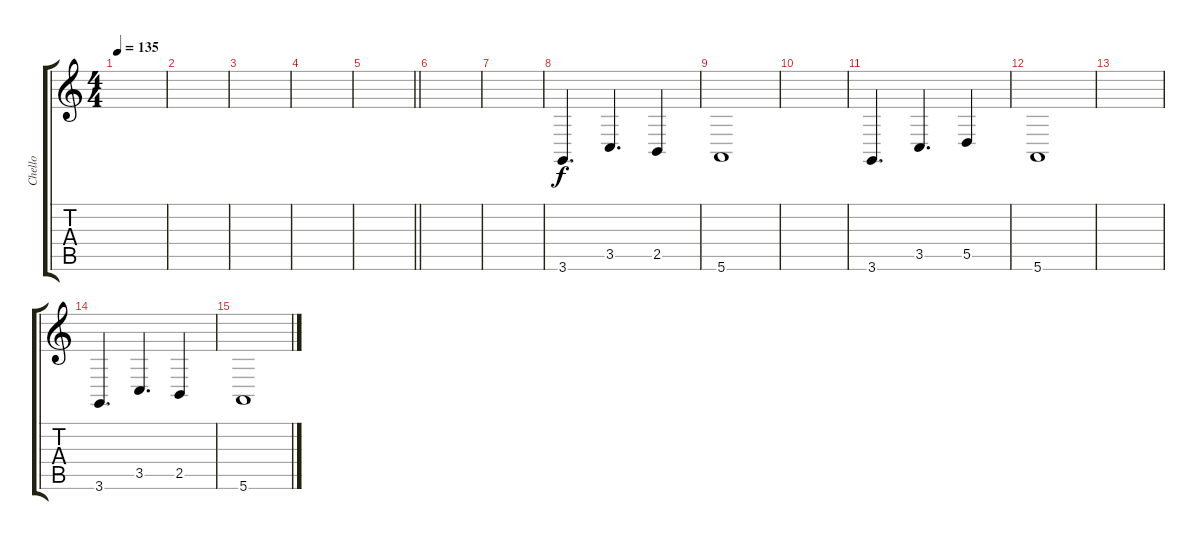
\track ("Chello" "Chello") {instrument cello}
\staff {score tabs}
\tuning (E4 B3 G3 D3 A2 E2) {hide}
\ts (4 4)
\tempo 135
\clef g2
\ks c
|
|
|
|
\barLineRight lightlight
|
|
|
3.6.4{d} 3.5.4{d} 2.5.4 |
5.6.1 |
|
3.6.4{d} 3.5.4{d} 5.5.4 |
5.6.1 |
|
3.6.4{d} 3.5.4{d} 2.5.4 |
5.6.1
